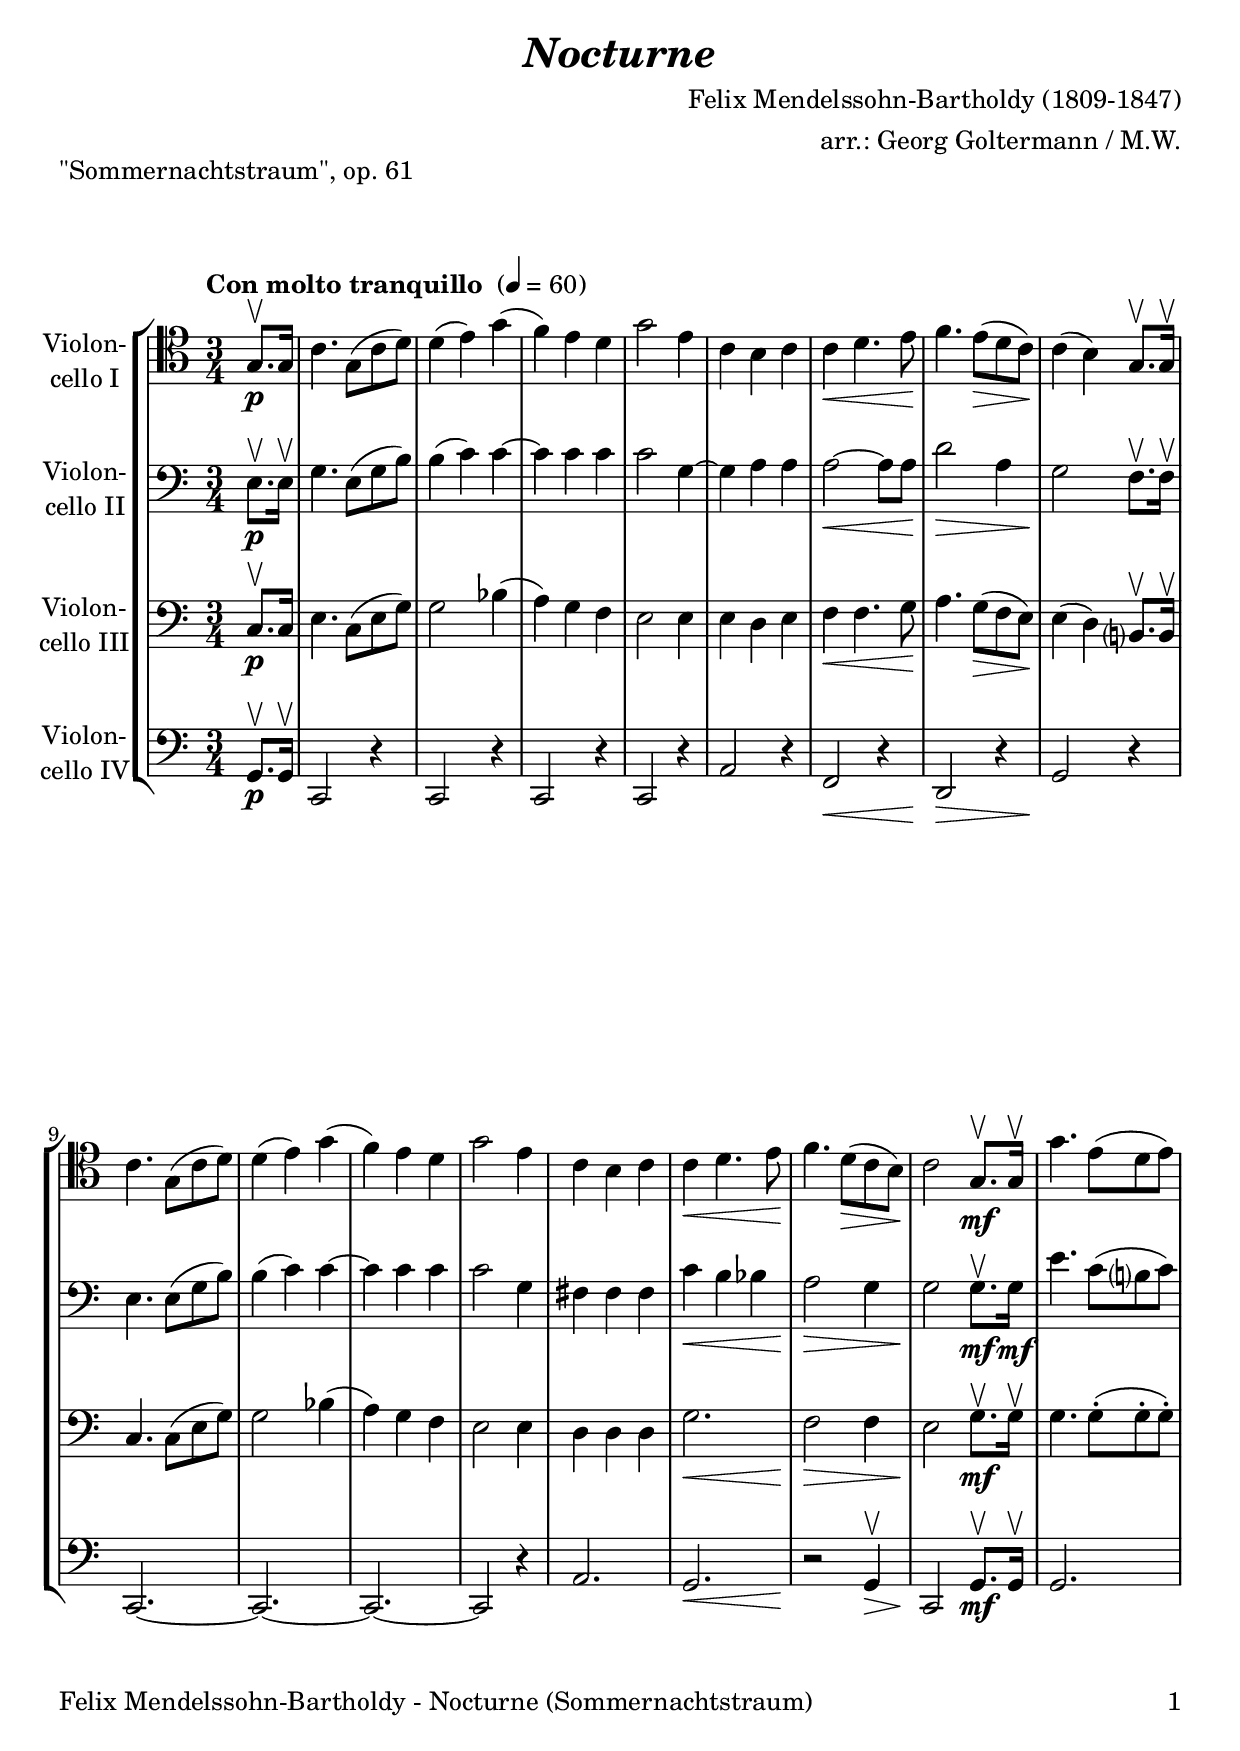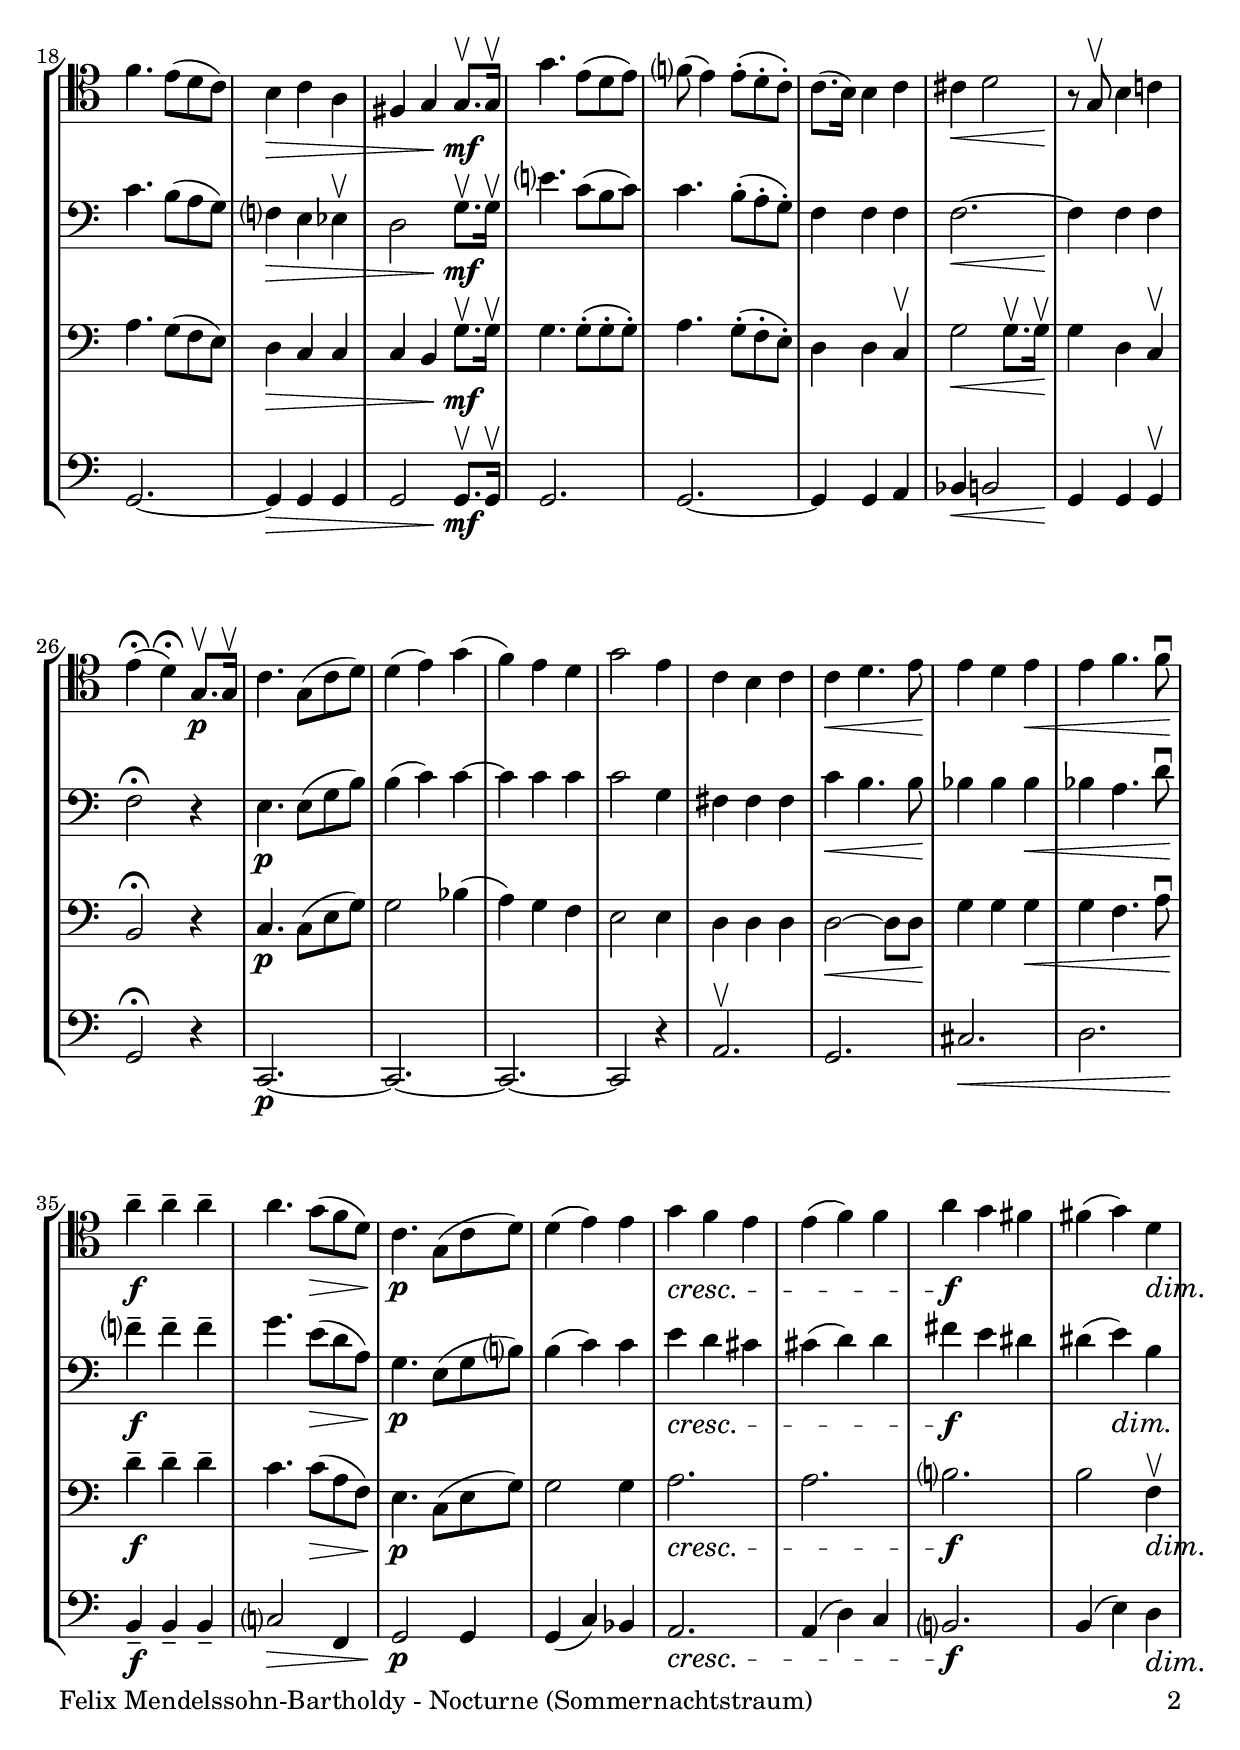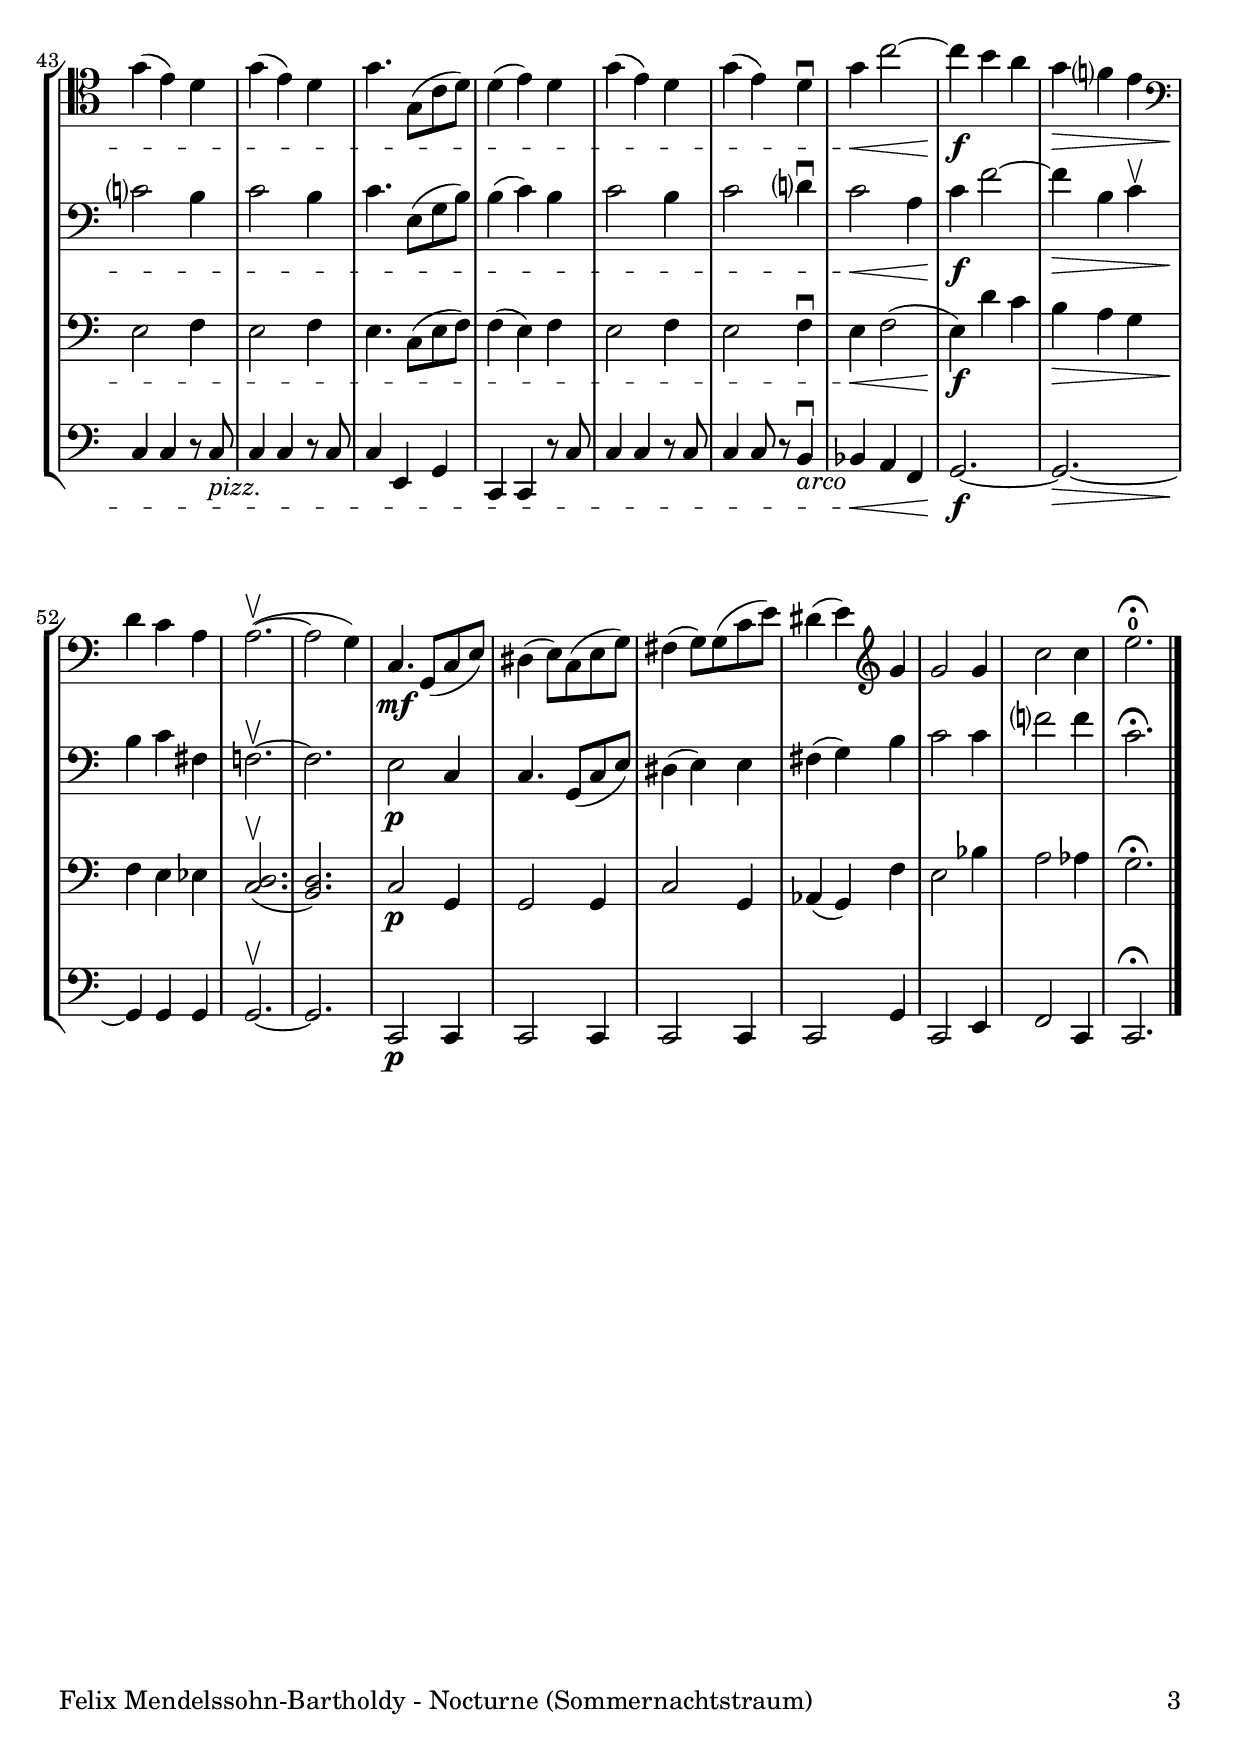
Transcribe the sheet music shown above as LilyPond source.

\version "2.18.2"
\include "deutsch.ly"
  
#(set-global-staff-size 22.40525)

\header {
  title     = \markup \bold \italic "Nocturne"
  composer  = "Felix Mendelssohn-Bartholdy (1809-1847)"
  arranger  = "arr.: Georg Goltermann / M.W."
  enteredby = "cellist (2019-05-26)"
  piece     = "\"Sommernachtstraum\", op. 61"
}

voiceconsts = {
  \key c \major
  \clef "bass"
  \time 3/4
%  \numericTimeSignature
  \compressFullBarRests
  % Set default beaming for all staves
%  \set Timing.beamExceptions = #'()
%  \set Timing.baseMoment     = #(ly:make-moment 1 4)
%  \set Timing.beatStructure  = #'(1 1 1)
  \tempo "Con molto tranquillo " 4=60
}

micl = "clarinet"
mifl = "flute"
miob = "oboe"
mifh = "french horn"
misx = "tenor sax"
mist = "string ensemble 1"
miba = "cello"

arco = \markup \italic "arco"
pizz = \markup \italic "pizz."

va = \relative c' {
  \voiceconsts
  \clef "tenor"
  
  \partial 4 g8.\upbow\p g16
  c4. g8( c d)
  d4( e) g(
  f) e d
  g2 e4
  c h c

  c\< d4. e8
  f4.\! e8(\> d c)
  c4(\! h) g8.\upbow g16\upbow
  c4. g8( c d)
  d4( e) g(

  f) e d
  g2 e4
  c h c
  c\< d4. e8
  f4.\! d8(\> c h)

  c2\! g8.\upbow\mf g16\upbow
  g'4. e8( d e)
  f4. e8( d c)
  h4\> c a
  fis g g8.\upbow\!\mf g16\upbow

  g'4. e8( d e)
  f?( e4) e8(-. d-. c)-.
  c8.( h16) h4 c
  cis\< d2
  r8\! g,\upbow h4 c!

  e(\fermata d)\fermata g,8.\upbow\p g16\upbow
  c4. g8( c d)
  d4( e) g(
  f) e d
  g2 e4

  c h c
  c\< d4. e8
  e4\! d e\<
  e f4. f8\downbow
  a4--\!\f a-- a--

  a4. g8(\> f d)
  c4.\!\p g8( c d)
  d4( e) e
  g\cresc f e
  e( f) f

  a\f g fis
  fis( g) d\dim
  g( e) d
  g( e) d
  g4. g,8( c d)

  d4( e) d
  g( e) d
  g( e) d\downbow
  g\< c2~
  c4\f h a

  g\> f? e \clef "bass"
  d\! c a
  a2.(~\upbow
  a2 g4)
  c,4.\mf g8( c e)

  dis4( e8) c( e g)
  fis4( g8) g( c e)
  dis4( e) \clef "treble"
  g
  g2 g4
  c2 c4
  e2.-0\fermata \bar "|."
}

vb = \relative c {
  \voiceconsts

  \partial 4 e8.\upbow\p e16\upbow
  g4. e8( g h)
  h4( c) c~
  c c c
  c2 g4~
  g a a

  a2~\< a8 a
  d2\!\> a4
  g2\! f8.\upbow f16\upbow
  e4. e8( g h)
  h4( c) c~

  c c c
  c2 g4
  fis fis fis
  c'\< h b
  a2\!\> g4

  g2\! g8.\upbow\mf g16\mf
  e'4. c8( h? c)
  c4. h8( a g)
  f?4\> e es\upbow
  d2 g8.\upbow\!\mf g16\upbow

  e'?4. c8( h c)
  c4. h8(-. a-. g)-.
  f4 f f
  f2.~\<
  f4\! f f

  f2\fermata r4
  e4.\p e8( g h)
  h4( c) c~
  c c c
  c2 g4

  fis fis fis
  c'\< h4. h8
  b4\! b b\<
  b a4. d8\downbow
  f?4--\!\f f-- f--

  g4. e8(\> d a)
  g4.\!\p e8( g h?)
  h4( c) c
  e\cresc d cis
  cis( d) d

  fis\f e dis
  dis( e)\dim h
  c?2 h4
  c2 h4
  c4. e,8( g h)

  h4( c) h
  c2 h4
  c2 d?4\downbow
  c2\< a4
  c\!\f f2~

  f4\> h, c\upbow
  h\! c fis,
  f!2.~\upbow
  f
  e2\p c4

  c4. g8( c e)
  dis4( e) e
  fis( g) h
  c2 c4
  f?2 f4
  c2.\fermata \bar "|."
}

vc = \relative c {
  \voiceconsts

  \partial 4 c8.\upbow\p c16
  e4. c8( e g)
  g2 b4(
  a) g f
  e2 e4
  e d e

  f\< f4. g8
  a4.\! g8(\> f e)
  e4(\! d) h?8.\upbow h16\upbow
  c4. c8( e g)
  g2 b4(

  a) g f
  e2 e4
  d d d
  g2.\<
  f2\!\> f4

  e2\! g8.\upbow\mf g16\upbow
  g4. g8(-. g-. g)-.
  a4. g8( f e)

  d4\> c c
  c h g'8.\!\upbow\mf g16\upbow

  g4. g8(-. g-. g)-.
  a4. g8(-. f-. e)-.
  d4 d c\upbow
  g'2\< g8.\upbow g16\upbow
  g4\! d c\upbow

  h2\fermata r4
  c4.\p c8( e g)
  g2 b4(
  a) g f
  e2 e4

  d d d
  d2~\< d8 d
  g4\! g g\<
  g f4. a8\downbow
  d4--\!\f d-- d--

  c4. c8(\> a f)
  e4.\!\p c8( e g)
  g2 g4
  a2.\cresc
  a

  h?\f
  h2 f4\upbow\dim
  e2 f4
  e2 f4
  e4. c8( e f)

  f4( e) f
  e2 f4
  e2 f4\downbow
  e\< f2(
  e4)\!\f d' c

  h\> a g
  f\! e es
  <c d>2.(\upbow
  <h d>)
  c2\p g4

  g2 g4
  c2 g4
  as( g) f'
  e2 b'4
  a2 as4
  g2.\fermata \bar "|."
}

vd = \relative c {
  \voiceconsts

  \partial 4 g8.\upbow\p g16\upbow
  c,2 r4
  c2 r4
  c2 r4
  c2 r4
  a'2 r4

  f2\< r4
  d2\!\> r4
  g2\! r4
  c,2.~
  c~

  c~
  c2 r4
  a'2.
  g\<
  r2\! g4\upbow\>

  c,2\! g'8.\upbow\mf g16\upbow
  g2.
  g~
  g4\> g g
  g2 g8.\upbow\!\mf g16\upbow

  g2.
  g~
  g4 g a
  b\< h2
  g4\! g g\upbow

  g2\fermata r4
  c,2.~\p
  c~
  c~
  c2 r4

  a'2.\upbow
  g
  cis\<
  d
  h4--\!\f h-- h--

  c?2\> f,4
  g2\!\p g4
  g( c) b
  a2.\cresc
  a4( d) c

  h?2.\f
  h4( e) d\dim
  c c r8 c_\pizz
  c4 c r8 c
  c4 e, g

  c, c r8 c'
  c4 c r8 c
  c4 c8 r h4\downbow_\arco
  b\< a f
  g2.~\!\f

  g~\>
  g4\! g g
  g2.~\upbow
  g
  c,2\p c4

  c2 c4
  c2 c4
  c2 g'4
  c,2 e4
  f2 c4
  c2.\fermata \bar "|."
}


music = \new StaffGroup <<
      \new Staff {
	\set Staff.midiInstrument = \miba
	\set Staff.instrumentName = \markup \center-column { "Violon-" "cello I" }
	\transpose c c { \va }
      }

      \new Staff {
	\set Staff.midiInstrument = \miba
	\set Staff.instrumentName = \markup \center-column { "Violon-" "cello II" }
	\transpose c c { \vb }
      }

      \new Staff {
	\set Staff.midiInstrument = \miba
	\set Staff.instrumentName = \markup \center-column { "Violon-" "cello III" }
	\transpose c c { \vc }
      }

      \new Staff {
	\set Staff.midiInstrument = \miba
	\set Staff.instrumentName = \markup \center-column { "Violon-" "cello IV" }
	\transpose c c { \vd }
      }
>>

\book {
   \paper {
    print-page-number = ##t
    print-first-page-number = ##t
    oddHeaderMarkup = \markup \null
    evenHeaderMarkup = \markup \null
    oddFooterMarkup = \markup {
      \fill-line {
        \on-the-fly #print-page-number-check-first
        "Felix Mendelssohn-Bartholdy - Nocturne (Sommernachtstraum)" \fromproperty #'page:page-number-string
      }
    }
    evenFooterMarkup = \oddFooterMarkup
  } \score {
    \music
    \layout {}
  }

  \score {
    \unfoldRepeats \music

    \midi {
      \context {
        \Score
      }
    }
  }
}
